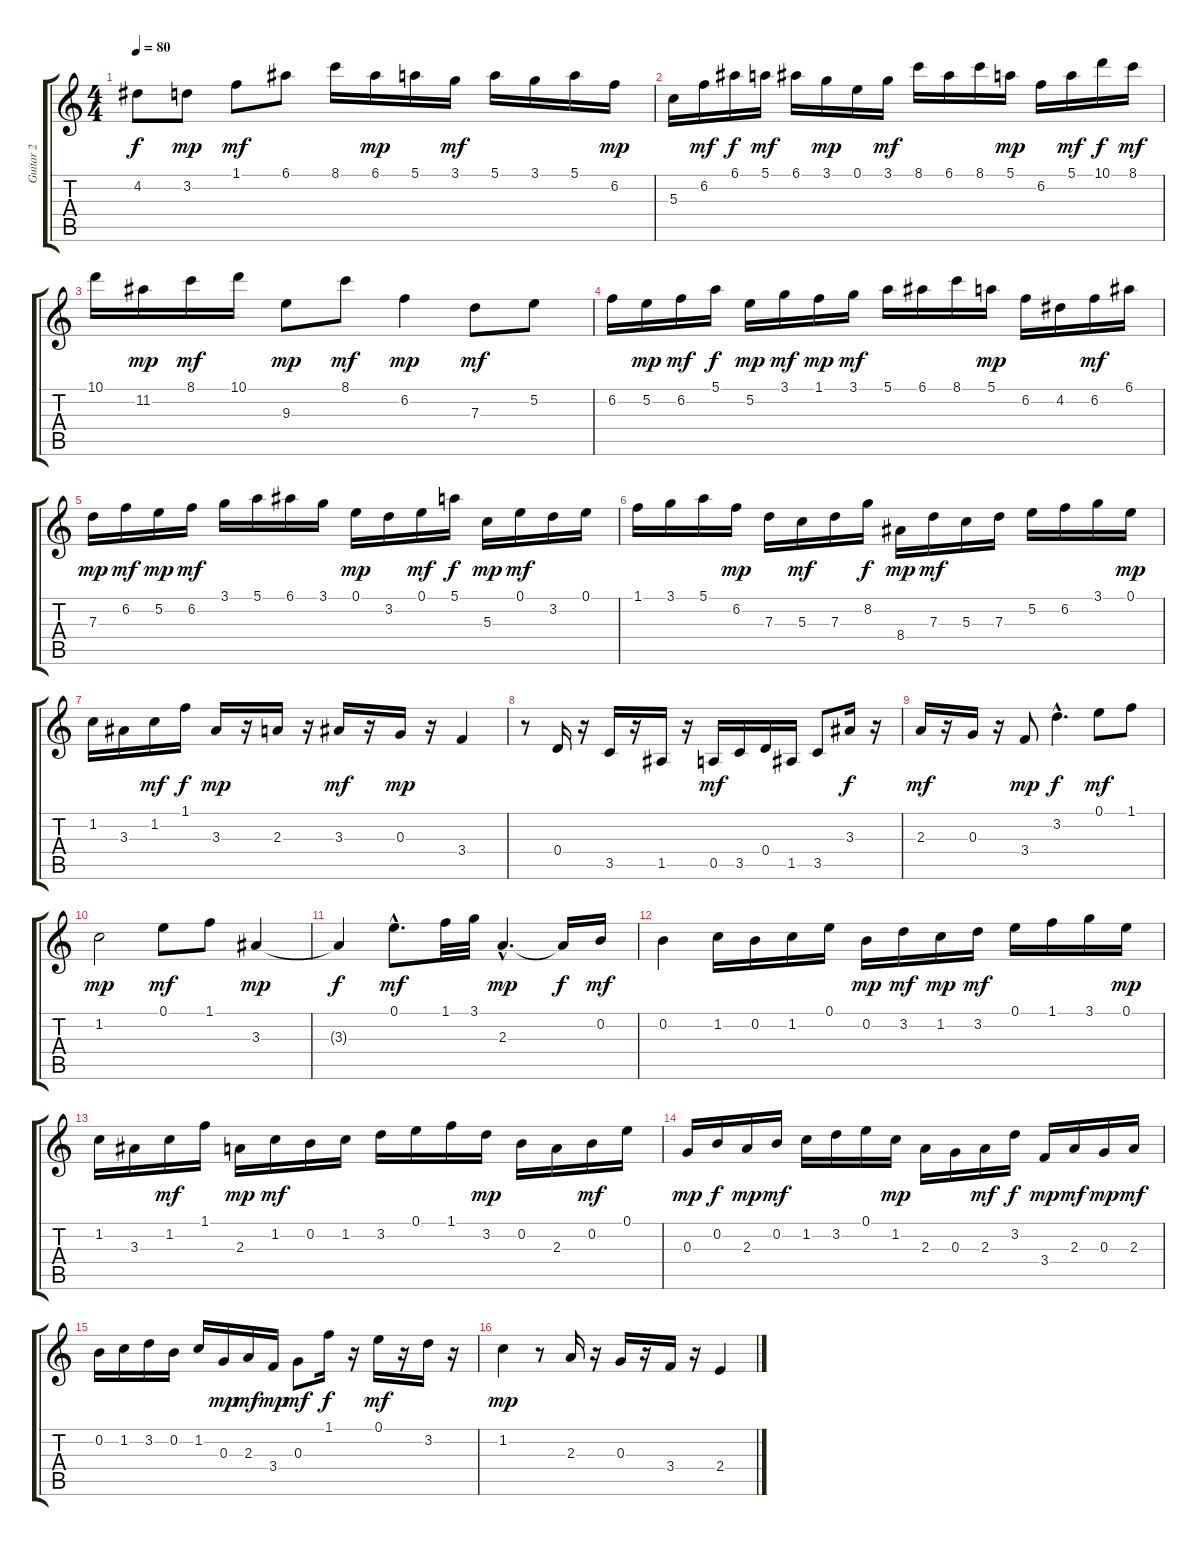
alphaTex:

\track ("Guitar 2" "Guitar 2") {instrument acousticguitarnylon}
\staff {score tabs}
\tuning (E4 B3 G3 D3 A2 E2) {hide}
\ts (4 4)
\tempo 80
\clef g2
\ks c
4.2{t}.8{dy f} 3.2.8{dy mp} 1.1.8{dy mf} 6.1.8 8.1.16 6.1.16{dy mp} 5.1.16 3.1.16{dy mf} 5.1.16 3.1.16 5.1.16 6.2.16{dy mp} |
5.3.16 6.2.16{dy mf} 6.1.16{dy f} 5.1.16{dy mf} 6.1.16 3.1.16{dy mp} 0.1.16 3.1.16{dy mf} 8.1.16 6.1.16 8.1.16 5.1.16{dy mp} 6.2.16 5.1.16{dy mf} 10.1.16{dy f} 8.1.16{dy mf} |
10.1.16 11.2.16{dy mp} 8.1.16{dy mf} 10.1.16 9.3.8{dy mp} 8.1.8{dy mf} 6.2.4{dy mp} 7.3.8{dy mf} 5.2.8 |
6.2.16 5.2.16{dy mp} 6.2.16{dy mf} 5.1.16{dy f} 5.2.16{dy mp} 3.1.16{dy mf} 1.1.16{dy mp} 3.1.16{dy mf} 5.1.16 6.1.16 8.1.16 5.1.16{dy mp} 6.2.16 4.2.16 6.2.16{dy mf} 6.1.16 |
7.3.16{dy mp} 6.2.16{dy mf} 5.2.16{dy mp} 6.2.16{dy mf} 3.1.16 5.1.16 6.1.16 3.1.16 0.1.16{dy mp} 3.2.16 0.1.16{dy mf} 5.1.16{dy f} 5.3.16{dy mp} 0.1.16{dy mf} 3.2.16 0.1.16 |
1.1.16 3.1.16 5.1.16 6.2.16{dy mp} 7.3.16 5.3.16{dy mf} 7.3.16 8.2.16{dy f} 8.4.16{dy mp} 7.3.16{dy mf} 5.3.16 7.3.16 5.2.16 6.2.16 3.1.16 0.1.16{dy mp} |
1.2.16 3.3.16 1.2.16{dy mf} 1.1.16{dy f} 3.3.16{dy mp} r.16 2.3.16 r.16 3.3.16{dy mf} r.16 0.3.16{dy mp} r.16 3.4.4 |
r.8 0.4.16 r.16 3.5.16 r.16 1.5.16 r.16 0.5.16{dy mf} 3.5.16 0.4.16 1.5.16 3.5.8 3.3.16{dy f} r.16 |
2.3.16{dy mf} r.16 0.3.16 r.16 3.4.8{dy mp} 3.2{hac}.4{d dy f} 0.1.8{dy mf} 1.1.8 |
1.2.2{dy mp} 0.1.8{dy mf} 1.1.8 3.3.4{dy mp} |
3.3{t}.4{dy f} 0.1{hac}.8{d dy mf} 1.1.32 3.1.32 2.3{hac}.4{d dy mp} 2.3{t}.16{dy f} 0.2.16{dy mf} |
0.2.4 1.2.16 0.2.16 1.2.16 0.1.16 0.2.16{dy mp} 3.2.16{dy mf} 1.2.16{dy mp} 3.2.16{dy mf} 0.1.16 1.1.16 3.1.16 0.1.16{dy mp} |
1.2.16 3.3.16 1.2.16{dy mf} 1.1.16 2.3.16{dy mp} 1.2.16{dy mf} 0.2.16 1.2.16 3.2.16 0.1.16 1.1.16 3.2.16{dy mp} 0.2.16 2.3.16 0.2.16{dy mf} 0.1.16 |
0.3.16{dy mp} 0.2.16{dy f} 2.3.16{dy mp} 0.2.16{dy mf} 1.2.16 3.2.16 0.1.16 1.2.16{dy mp} 2.3.16 0.3.16 2.3.16{dy mf} 3.2.16{dy f} 3.4.16{dy mp} 2.3.16{dy mf} 0.3.16{dy mp} 2.3.16{dy mf} |
0.2.16 1.2.16 3.2.16 0.2.16 1.2.16 0.3.16{dy mp} 2.3.16{dy mf} 3.4.16{dy mp} 0.3.8{dy mf} 1.1.16{dy f} r.16 0.1.16{dy mf} r.16 3.2.16 r.16 |
1.2.4{dy mp} r.8 2.3.16 r.16 0.3.16 r.16 3.4.16 r.16 2.4.4
